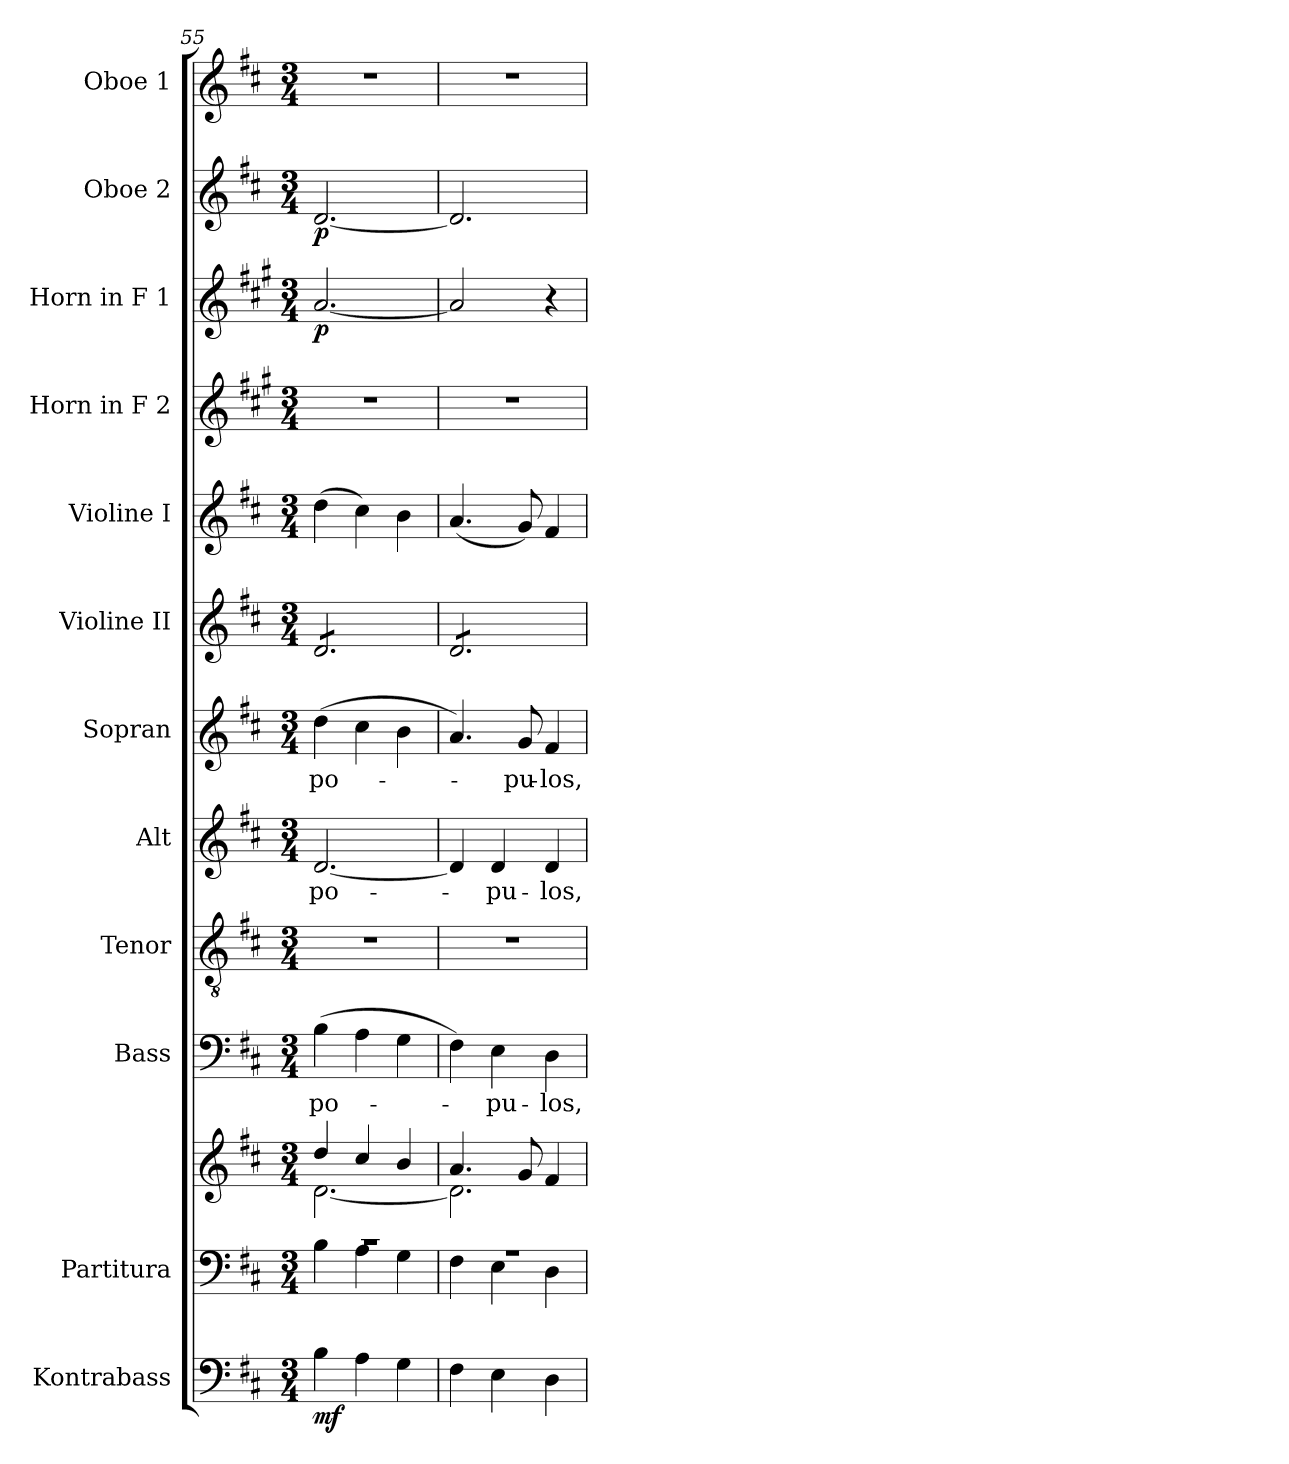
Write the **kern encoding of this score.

**kern	**dynam	**kern	**kern	**kern	**text	**kern	**kern	**text	**kern	**text	**kern	**kern	**kern	**kern	**dynam	**kern	**dynam	**kern
*part12	*part12	*part11	*part11	*part10	*part10	*part9	*part8	*part8	*part7	*part7	*part6	*part5	*part4	*part3	*part3	*part2	*part2	*part1
*staff13	*staff13	*staff12	*staff11	*staff10	*staff10	*staff9	*staff8	*staff8	*staff7	*staff7	*staff6	*staff5	*staff4	*staff3	*staff3	*staff2	*staff2	*staff1
*I"Kontrabass	*	*I"Partitura	*	*I"Bass	*	*I"Tenor	*I"Alt	*	*I"Sopran	*	*I"Violine II	*I"Violine I	*I"Horn in F 2	*I"Horn in F 1	*	*I"Oboe 2	*	*I"Oboe 1
*I'Kb.	*	*	*	*I'B.	*	*I'T.	*I'A.	*	*I'S.	*	*I'Vl. II	*I'Vl. I	*	*	*	*I'Ob. 2	*	*I'Ob. 1
*clefF4	*	*clefF4	*clefG2	*clefF4	*	*clefGv2	*clefG2	*	*clefG2	*	*clefG2	*clefG2	*clefG2	*clefG2	*	*clefG2	*	*clefG2
*ITrd7c12	*	*	*	*	*	*	*	*	*	*	*	*	*ITrd4c7	*ITrd4c7	*	*	*	*
*k[f#c#]	*	*k[f#c#]	*k[f#c#]	*k[f#c#]	*	*k[f#c#]	*k[f#c#]	*	*k[f#c#]	*	*k[f#c#]	*k[f#c#]	*k[f#c#]	*k[f#c#]	*	*k[f#c#]	*	*k[f#c#]
*D:	*	*D:	*D:	*D:	*	*D:	*D:	*	*D:	*	*D:	*D:	*D:	*D:	*	*D:	*	*D:
*M3/4	*	*M3/4	*M3/4	*M3/4	*	*M3/4	*M3/4	*	*M3/4	*	*M3/4	*M3/4	*M3/4	*M3/4	*	*M3/4	*	*M3/4
=55	=55	=55	=55	=55	=55	=55	=55	=55	=55	=55	=55	=55	=55	=55	=55	=55	=55	=55
!	!LO:DY:b	!LO:N:vis=1	!	!	!LO:LY:b	!	!	!LO:LY:b	!	!LO:LY:b	!	!	!	!	!LO:DY:b	!	!LO:DY:b	!
*	*	*^	*^	*	*	*	*	*	*	*	*	*	*	*	*	*	*	*
*	*	*	*	*	*	*	*	*	*	*	*	*	*tremolo	*	*	*	*	*	*	*
4BB\	mf	2.rc	4B\	4dd/	[<2.d\	(>4B\	po-	2.r	[2.d/	po-	(>4dd\	po-	8d/L	(>4dd\	2.r	[2.d/	p	[2.d/	p	2.r
.	.	.	.	.	.	.	.	.	.	.	.	.	8d/	.	.	.	.	.	.	.
4AA\	.	.	4A\	4cc#/	.	4A\	.	.	.	.	4cc#\	.	8d/	4cc#\)	.	.	.	.	.	.
.	.	.	.	.	.	.	.	.	.	.	.	.	8d/	.	.	.	.	.	.	.
4GG\	.	.	4G\	4b/	.	4G\	.	.	.	.	4b\	.	8d/	4b\	.	.	.	.	.	.
.	.	.	.	.	.	.	.	.	.	.	.	.	8d/J	.	.	.	.	.	.	.
=56	=56	=56	=56	=56	=56	=56	=56	=56	=56	=56	=56	=56	=56	=56	=56	=56	=56	=56	=56	=56
!	!	!LO:N:vis=1	!	!	!	!	!	!	!	!	!	!	!	!	!	!	!	!	!	!
4FF#\	.	2.rA	4F#\	4.a/	2.d\]	4F#\)	.	2.r	4d/]	.	4.a/)	.	8d/L	(<4.a/	2.r	2d/]	.	2.d/]	.	2.r
.	.	.	.	.	.	.	.	.	.	.	.	.	8d/	.	.	.	.	.	.	.
!	!	!	!	!	!	!	!LO:LY:b	!	!	!LO:LY:b	!	!	!	!	!	!	!	!	!	!
4EE\	.	.	4E\	.	.	4E\	-pu-	.	4d/	-pu-	.	.	8d/	.	.	.	.	.	.	.
!	!	!	!	!	!	!	!	!	!	!	!	!LO:LY:b	!	!	!	!	!	!	!	!
.	.	.	.	8g/	.	.	.	.	.	.	8g/	-pu-	8d/	8g/)	.	.	.	.	.	.
!	!	!	!	!	!	!	!LO:LY:b	!	!	!LO:LY:b	!	!LO:LY:b	!	!	!	!	!	!	!	!
4DD\	.	.	4D\	4f#/	.	4D\	-los,	.	4d/	-los,	4f#/	-los,	8d/	4f#/	.	4r	.	.	.	.
.	.	.	.	.	.	.	.	.	.	.	.	.	8d/J	.	.	.	.	.	.	.
*	*	*	*	*	*	*	*	*	*	*	*	*	*Xtremolo	*	*	*	*	*	*	*
*	*	*v	*v	*	*	*	*	*	*	*	*	*	*	*	*	*	*	*	*	*
*	*	*	*v	*v	*	*	*	*	*	*	*	*	*	*	*	*	*	*	*
=	=	=	=	=	=	=	=	=	=	=	=	=	=	=	=	=	=	=
*-	*-	*-	*-	*-	*-	*-	*-	*-	*-	*-	*-	*-	*-	*-	*-	*-	*-	*-
